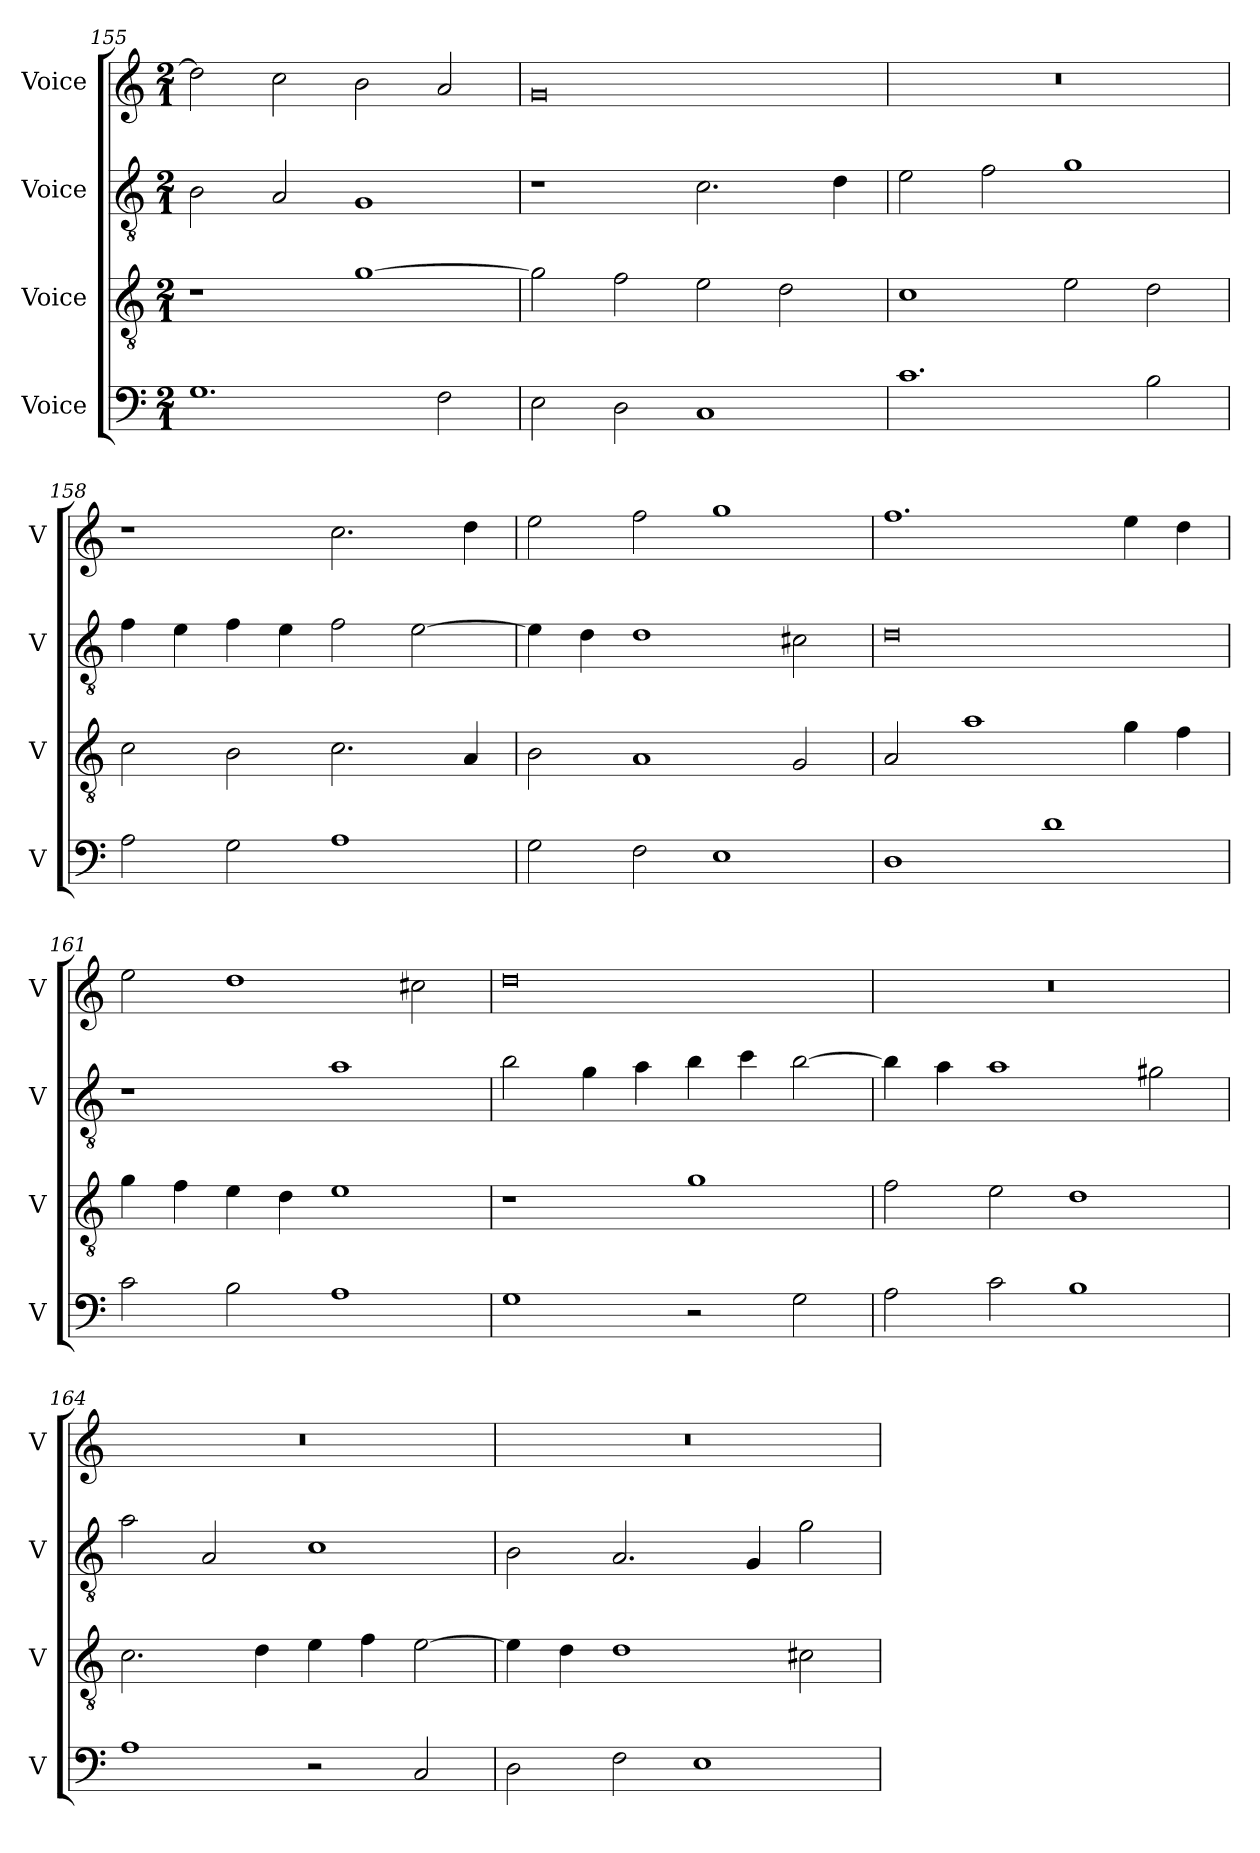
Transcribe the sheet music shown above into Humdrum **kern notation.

**kern	**kern	**kern	**kern
*part4	*part3	*part2	*part1
*staff4	*staff3	*staff2	*staff1
*I"Voice	*I"Voice	*I"Voice	*I"Voice
*I'V	*I'V	*I'V	*I'V
!!LO:LB:g=z
*clefF4	*clefGv2	*clefGv2	*clefG2
*k[]	*k[]	*k[]	*k[]
*M2/1	*M2/1	*M2/1	*M2/1
=155	=155	=155	=155
1.G	1r	2B\	2dd\]
.	.	2A/	2cc\
.	[1g	1G	2b\
2F\	.	.	2a/
=156	=156	=156	=156
2E\	2g\]	1r	0g
2D\	2f\	.	.
1C	2e\	2.c\	.
.	2d\	.	.
.	.	4d\	.
=157	=157	=157	=157
1.c	1c	2e\	0r
.	.	2f\	.
.	2e\	1g	.
2B\	2d\	.	.
=158	=158	=158	=158
2A\	2c\	4f\	1r
.	.	4e\	.
2G\	2B\	4f\	.
.	.	4e\	.
1A	2.c\	2f\	2.cc\
.	.	[2e\	.
.	4A/	.	4dd\
=159	=159	=159	=159
2G\	2B\	4e\]	2ee\
.	.	4d\	.
2F\	1A	1d	2ff\
1E	.	.	1gg
.	2G/	2c#X\	.
=160	=160	=160	=160
1D	2A/	0d	1.ff
.	1a	.	.
1d	.	.	.
.	4g\	.	4ee\
.	4f\	.	4dd\
!!LO:PB:g=z
=161	=161	=161	=161
2c\	4g\	1r	2ee\
.	4f\	.	.
2B\	4e\	.	1dd
.	4d\	.	.
1A	1e	1a	.
.	.	.	2cc#X\
=162	=162	=162	=162
1G	1r	2b\	0dd
.	.	4g\	.
.	.	4a\	.
2r	1g	4b\	.
.	.	4cc\	.
2G\	.	[2b\	.
=163	=163	=163	=163
2A\	2f\	4b\]	0r
.	.	4a\	.
2c\	2e\	1a	.
1B	1d	.	.
.	.	2g#X\	.
=164	=164	=164	=164
1A	2.c\	2a\	0r
.	.	2A/	.
.	4d\	.	.
2r	4e\	1c	.
.	4f\	.	.
2C/	[2e\	.	.
=165	=165	=165	=165
2D\	4e\]	2B\	0r
.	4d\	.	.
2F\	1d	2.A/	.
1E	.	.	.
.	.	4G/	.
.	2c#X\	2g\	.
=	=	=	=
*-	*-	*-	*-
